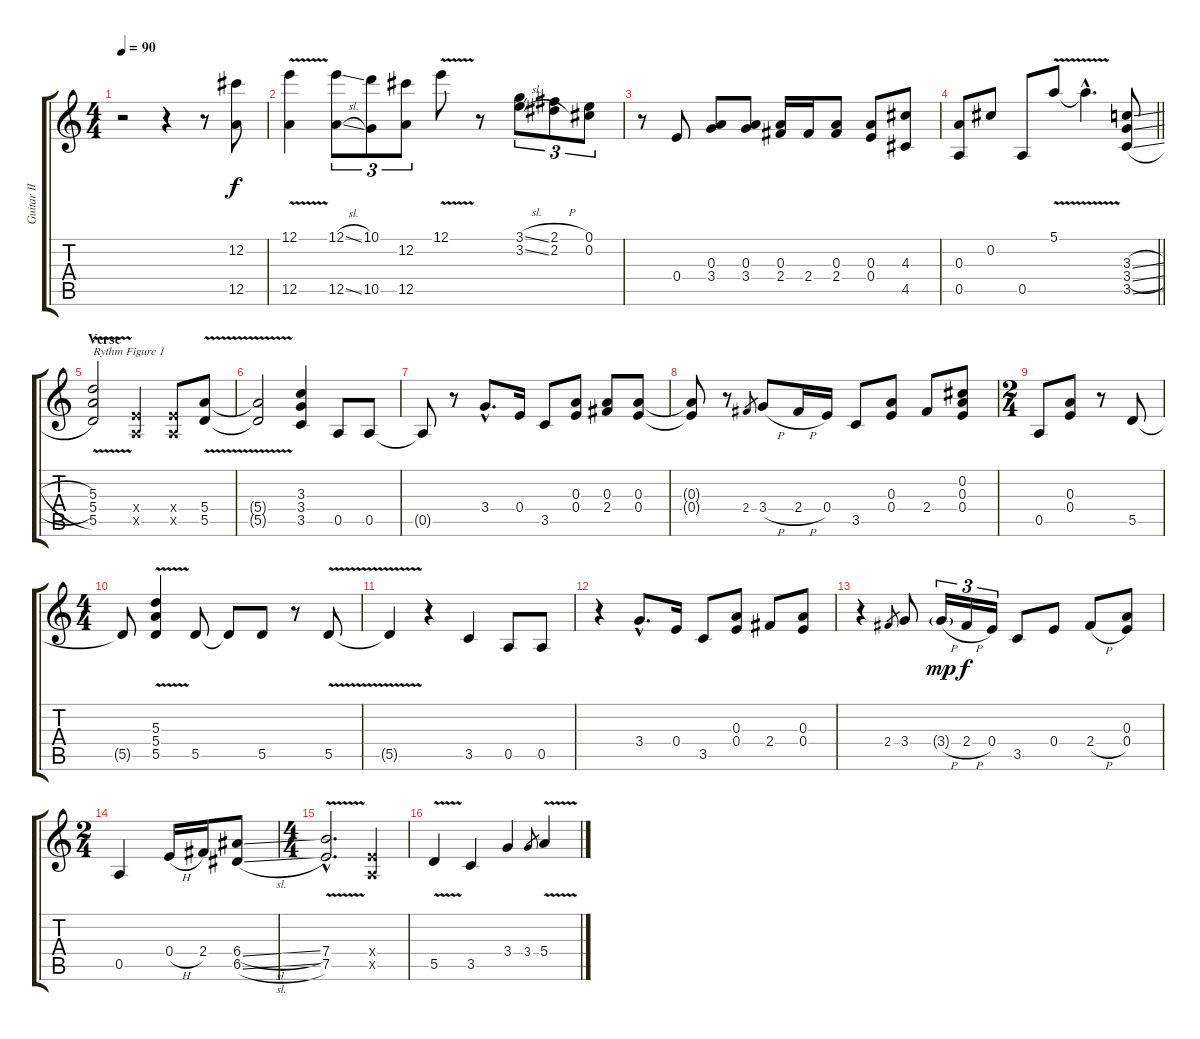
\track ("Guitar II" "Guitar II") {instrument distortionguitar}
\staff {score tabs}
\tuning (E4 Db4 A3 E3 A2 E2) {hide}
\ts (4 4)
\tempo 90
\clef g2
\ks c
r.2{dy f instrument distortionguitar} r.4 r.8 (12.2 12.5).8 |
(12.1{v} 12.5{v}).4 (12.1{sl} 12.5{sl}).8{tu (3 2)} (10.1 10.5).8{tu (3 2)} (12.2 12.5).8{tu (3 2)} 12.1{v}.8 r.8 (3.1{sl} 3.2{sl}).8{tu (3 2)} (2.1{h} 2.2{h}).8{tu (3 2)} (0.1 0.2).8{tu (3 2)} |
r.8 0.4.8 (0.3 3.4).8 (0.3 3.4).8 (0.3 2.4).16 2.4.16 (0.3 2.4).8 (0.3 0.4).8 (4.3 4.5).8 |
\barLineRight lightlight
(0.3 0.5).8 0.2.8 0.5.8 5.1{v}.8 5.1{hac t}.4{d} (3.3{sl} 3.4{sl} 3.5{sl}).8 |
\section ("" "Verse")
(5.3{v} 5.4{v} 5.5{v}).2{txt "Rythm Figure 1"} (0.4{x} 0.5{x}).4 (0.4{x} 0.5{x}).8 (5.4{v} 5.5{v}).8 |
(5.4{t} 5.5{t}).2 (3.3 3.4 3.5).4 0.5.8 0.5.8 |
0.5{t}.8 r.8 3.4{hac}.8{d} 0.4.16 3.5.8 (0.3 0.4).8 (0.3 2.4).8 (0.3 0.4).8 |
(0.3{t} 0.4{t}).8 r.8 2.4.8{gr} 3.4{h}.8 2.4{h}.16 0.4.16 3.5.8 (0.3 0.4).8 2.4.8 (0.2 0.3 0.4).8 |
\ts (2 4)
0.5.8 (0.3 0.4).8 r.8 5.5.8 |
\ts (4 4)
5.5{t}.8 (5.3{v} 5.4{v} 5.5{v}).4 5.5.8 5.5{t}.8 5.5.8 r.8 5.5{v}.8 |
5.5{t}.4 r.4 3.5.4 0.5.8 0.5.8 |
r.4 3.4{hac}.8{d} 0.4.16 3.5.8 (0.3 0.4).8 2.4.8 (0.3 0.4).8 |
r.4 2.4.8{gr} 3.4.8 3.4{h g}.16{tu (3 2) dy mp} 2.4{h}.16{tu (3 2) dy f} 0.4.16{tu (3 2)} 3.5.8 0.4.8 2.4{h}.8 (0.3 0.4).8 |
\ts (2 4)
0.5.4 0.4{h}.16 2.4.16 (6.4{sl} 6.5{sl}).8 |
\ts (4 4)
(7.4{v hac} 7.5{v hac}).2{d} (0.4{x} 0.5{x}).4 |
5.5{v}.4 3.5.4 3.4.4 3.4.8{gr} 5.4{v}.4
